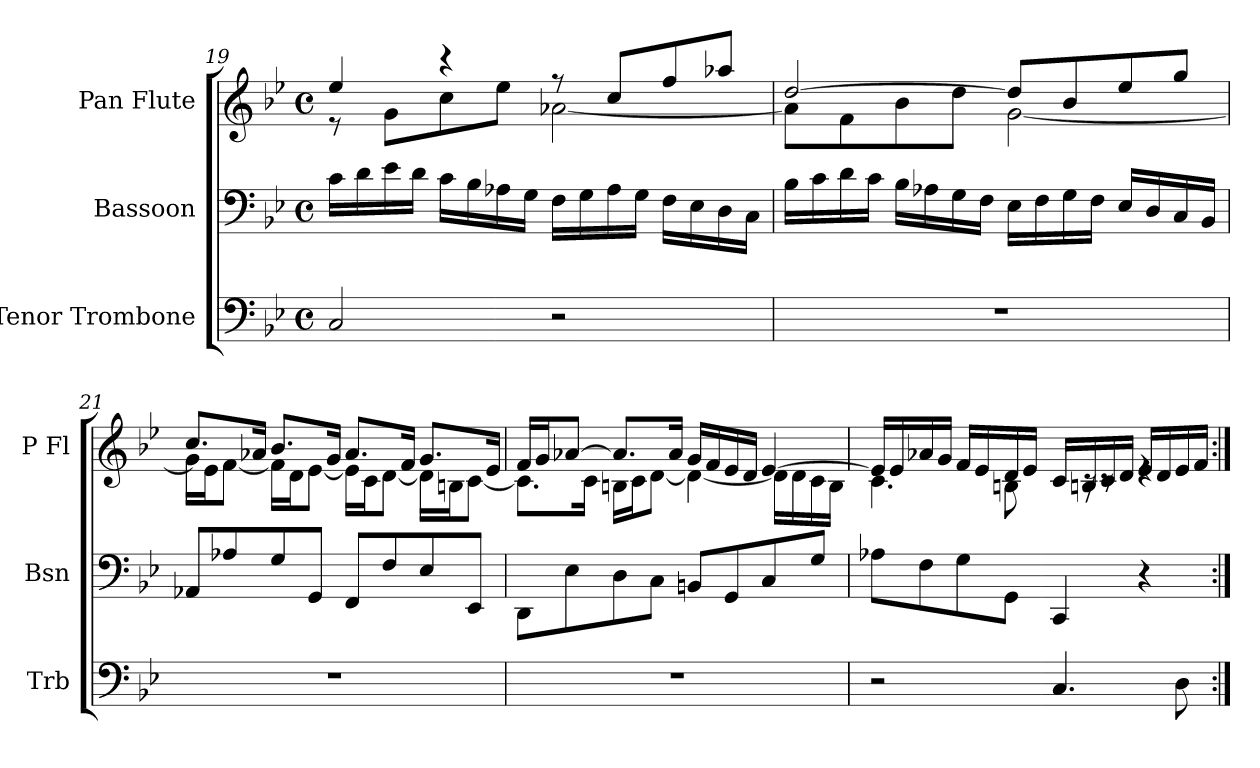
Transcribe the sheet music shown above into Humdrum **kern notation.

**kern	**kern	**kern
*part3	*part2	*part1
*staff3	*staff2	*staff1
*I"Tenor Trombone	*I"Bassoon	*I"Pan Flute
*I'Trb	*I'Bsn	*I'P Fl
*clefF4	*clefF4	*clefG2
*k[b-e-]	*k[b-e-]	*k[b-e-]
*M4/4	*M4/4	*M4/4
*met(c)	*met(c)	*met(c)
=19	=19	=19
*	*	*^
2C/	16c\LL	4ee-/	8r
.	16d\	.	.
.	16e-\	.	8g\L
.	16d\JJ	.	.
.	16c\LL	4r	8cc\
.	16B-\	.	.
.	16A-X\	.	8ee-\J
.	16G\JJ	.	.
2r	16F\LL	8r	[2a-X\
.	16G\	.	.
.	16A-\	8cc/L	.
.	16G\JJ	.	.
.	16F\LL	8ff/	.
.	16E-\	.	.
.	16D\	8aa-X/J	.
.	16C\JJ	.	.
!!LO:LB:g=z	!!
=20	=20	=20	=20
1r	16B-\LL	[2dd/	8a-\L]
.	16c\	.	.
.	16d\	.	8f\
.	16c\JJ	.	.
.	16B-\LL	.	8b-\
.	16A-X\	.	.
.	16G\	.	8dd\J
.	16F\JJ	.	.
.	16E-\LL	8dd/L]	[2g\
.	16F\	.	.
.	16G\	8b-/	.
.	16F\JJ	.	.
.	16E-/LL	8ee-/	.
.	16D/	.	.
.	16C/	8gg/J	.
.	16BB-/JJ	.	.
=21	=21	=21	=21
1r	8AA-X/L	8.cc/L	16g\LL]
.	.	.	16e-\J
.	8A-X\	.	[8f\J
.	.	16a-X/Jk	.
.	8G\	8.b-/L	16f\LL]
.	.	.	16d\J
.	8GG/J	.	[8e-\J
.	.	16g/Jk	.
.	8FF/L	8.a-/L	16e-\LL]
.	.	.	16c\J
.	8F\	.	[8d\J
.	.	16f/Jk	.
.	8E-\	8.g/L	16d\LL]
.	.	.	16Bn\J
.	8EE-/J	.	[8c\J
.	.	16e-/Jk	.
=22	=22	=22	=22
1r	8DD/L	16f/LL	8.c\L]
.	.	16g/J	.
.	8E-\	[8a-X/J	.
.	.	.	16c\Jk
.	8D\	8.a-/L]	16Bn\LL
.	.	.	16c\J
.	8C\J	.	[8d\J
.	.	16a-/Jk	.
.	8BBn/L	16g/LL	4d\_
.	.	16f/	.
.	8GG/	16e-/	.
.	.	16d/JJ	.
.	8C/	[4e-/	16d\LL]
.	.	.	16d\
.	8G/J	.	16c\
.	.	.	16B\JJ
!!LO:LB:g=z	!!
=23	=23	=23	=23
2r	8A-X\L	16e-/LL]	4.c\
.	.	16e-/	.
.	8F\	16a-X/	.
.	.	16g/JJ	.
.	8G\	16f/LL	.
.	.	16e-/	.
.	8GG\J	16d/	8Bn\
.	.	16e-/JJ	.
=24-	=24-	=24-	=24-
4.C/	4CC/	16c/LL	16c\yy
.	.	16Bn/	16rc
.	.	16c/	8rc
.	.	16d/JJ	.
.	4r	16e-/LL	4re
.	.	16d/	.
8D\	.	16e-/	.
.	.	16f/JJ	.
*	*	*v	*v
=:|!	=:|!	=:|!
*-	*-	*-
